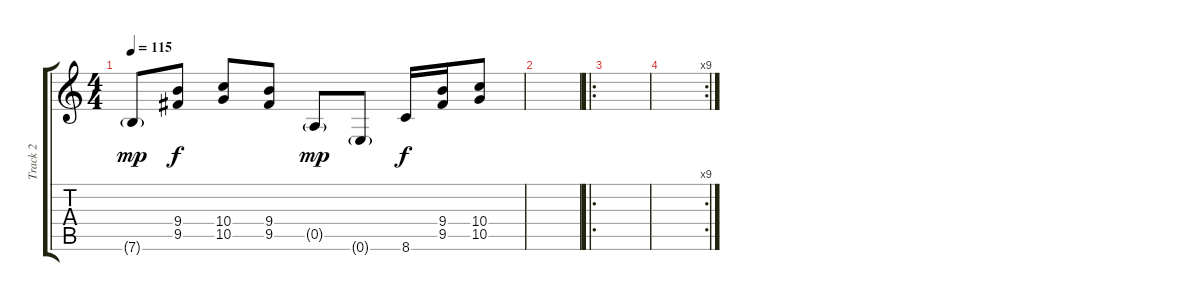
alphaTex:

\track ("Track 2" "Track 2") {instrument electricguitarclean}
\staff {score tabs}
\tuning (E4 B3 G3 D3 A2 E2) {hide}
\ts (4 4)
\tempo 115
\clef g2
\ks c
7.6{g}.8{dy mp} (9.4 9.5).8{dy f} (10.4 10.5).8 (9.4 9.5).8 0.5{g}.8{dy mp} 0.6{g}.8 8.6.16{dy f} (9.4 9.5).16 (10.4 10.5).8 |
|
\ro
|
\rc 9
